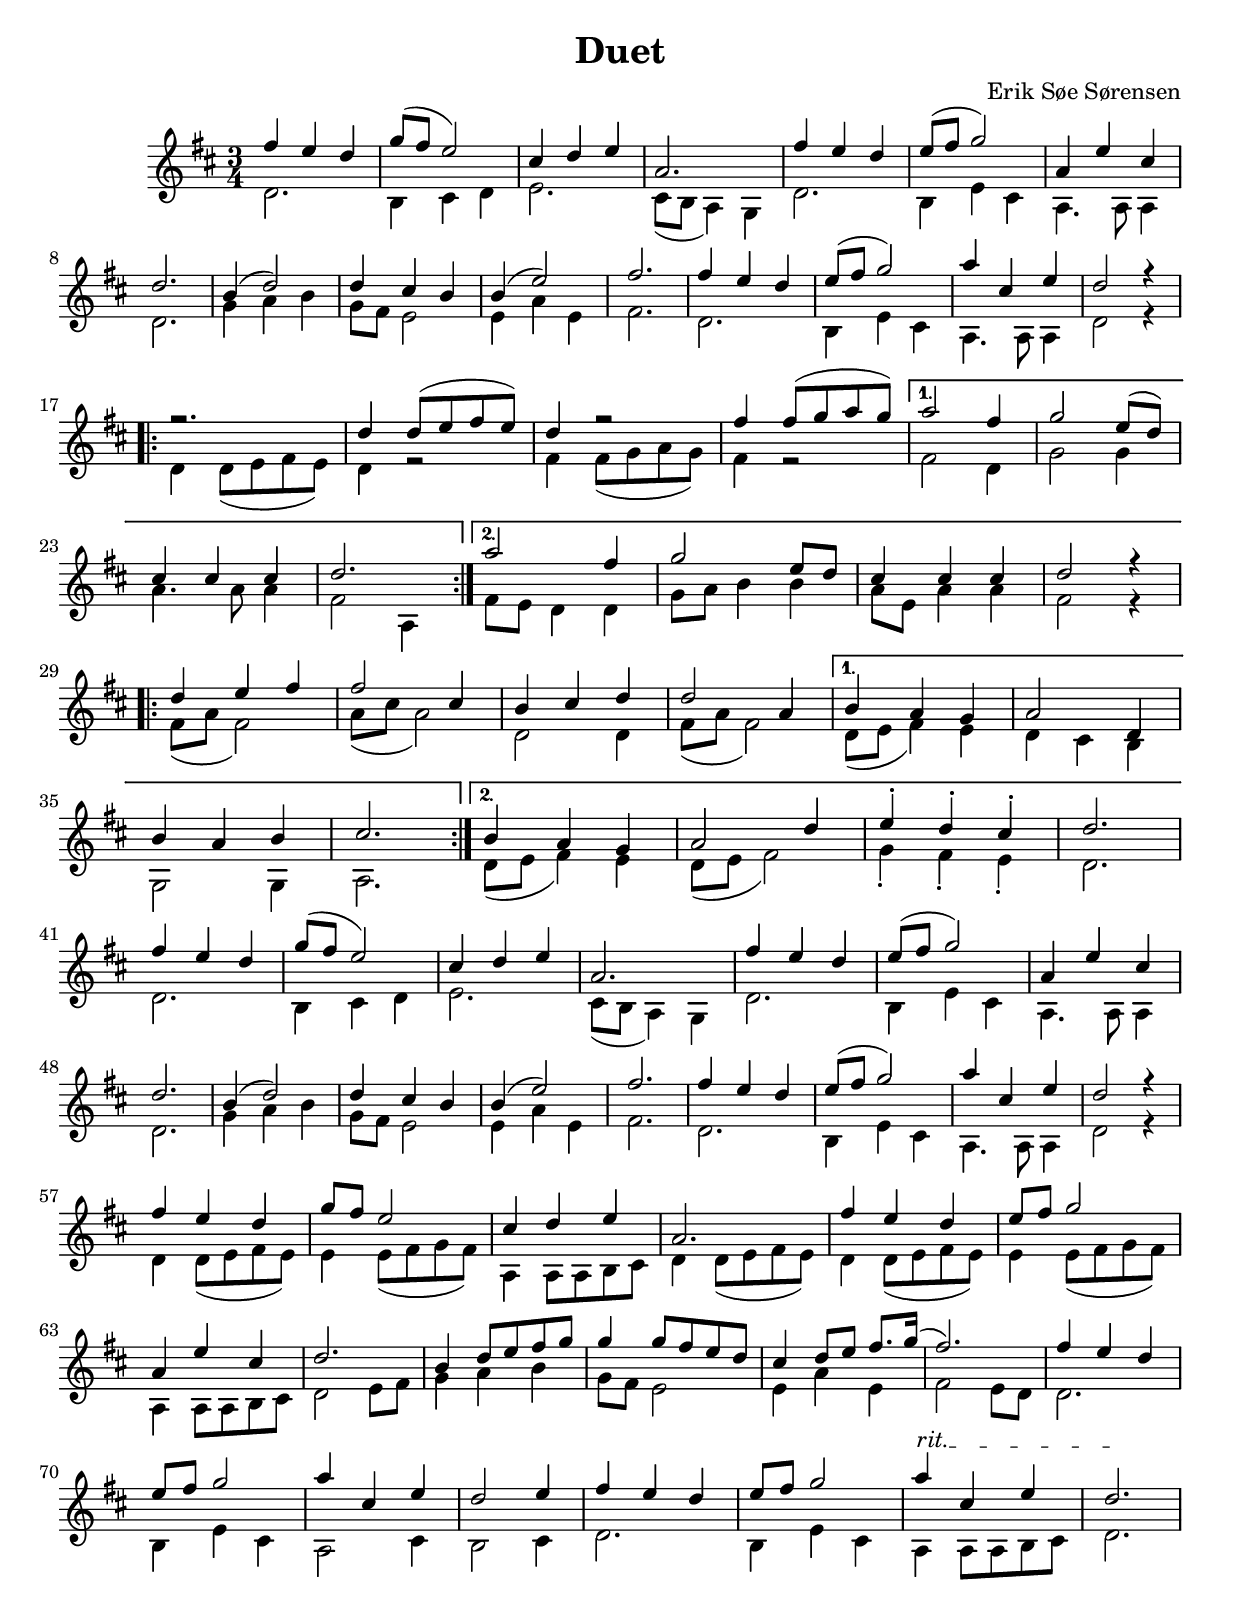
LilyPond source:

				% Komponeret 26/10-19
				% Erik Søe Sørensen

%% Mål: Duet, 2 violiner, 3/4 takt.
%\include "event-listener.ly"

\version "2.18.2"
\header {
  title = "Duet"
  composer = "Erik Søe Sørensen"
}

rit = { \override TextSpanner.bound-details.left.text = \markup { "rit." } }

PartOne = {
      %% "A"
      %% I ii V I
      <<
      	\context Voice = "Violin 1" \relative {|e'4 d c | f8( e d2)}
	\context Voice = "Violin 2" \relative {|c2. | a4 b c }
      >>
      <<
	\context Voice = "Violin 1" \relative {|b4 c d | g,2.}
	\context Voice = "Violin 2" \relative {|d2. | b8( a g4) f  }
      >>
      %% I ii V I
      <<
      	\context Voice = "Violin 1" \relative {|e'4 d c | d8( e f2)}
	\context Voice = "Violin 2" \relative {|c2. | a4 d b }
      >>
      <<
	\context Voice = "Violin 1" \relative {|g4 d' b | c2. }
	\context Voice = "Violin 2" \relative {|g,4. g8 g4 | c2. }
      >>

      %% "B"
      %% IV IV V vi(?)
      <<
      	\context Voice = "Violin 1" \relative {|a4( c2) | c4 b a}
      	\context Voice = "Violin 2" \relative {|f4 g a | f8 e d2}
      >>
      <<
       	\context Voice = "Violin 1" \relative {|a4( d2) | e2.}
       	\context Voice = "Violin 2" \relative {|d4 g d | e2.}
       >>

      %% "A"
      %% I ii V I
      <<
	\context Voice = "Violin 1" \relative {|e'4 d c | d8( e f2)}
	\context Voice = "Violin 2" \relative {|c2. | a4 d b }
      >>
      <<
	\context Voice = "Violin 1" \relative {|g'4 b, d | c2 r4 }
	\context Voice = "Violin 2" \relative {|g,4. g8 g4 | c2 r4 }
      >>
    }

PartTwo = {
  \repeat volta 2 {
      %% "C", rep.1
      %% I I I I
      <<
	\context Voice = "Violin 1" \relative {|r2. | c'4 c8( d e d)}
	\context Voice = "Violin 2" \relative {|c4 c8( d e d) | c4 r2 |}
      >>
      <<
	\context Voice = "Violin 1" \relative {|c'4 r2 | e4 e8( f g f) }
	\context Voice = "Violin 2" \relative {|e4 e8( f g f) | e4 r2}
      >>
    } \alternative {
      {%% I IV V I
      <<
	\context Voice = "Violin 1" \relative {|g'2 e4 | f2 d8( c8)}
	\context Voice = "Violin 2" \relative {|e2  c4 | f2 f4|}
      >>
      <<
	\context Voice = "Violin 1" \relative {|b4 b b | c2.}  % Staccatto here?
	\context Voice = "Violin 2" \relative {|g4. g8 g4 | e2 g,4}
      >>}

      {%% I IV V I
     <<
     	\context Voice = "Violin 1" \relative {|g'2 e4 | f2 d8 c8}
     	\context Voice = "Violin 2" \relative {|e8 d8 c4 c4 | f8 g8 a4 a4|}
     >>
     <<
     	\context Voice = "Violin 1" \relative {|b4 b b | c2 r4}
     	\context Voice = "Violin 2" \relative {|g8 d8 g4 g4 | e2 r4}
     >>}
      % <<
      % 	%\context Voice = "Violin 1" \relative {|g'4 g8 g8 f8 e8 | f4 f8 f d c}
      % 	\context Voice = "Violin 1" \relative {|g'4 g8 f8 e4 | f4 f8 d c4}
      % 	%\context Voice = "Violin 2" \relative {|c2 d8 e8| f2 f8 f8|}
      % 	\context Voice = "Violin 2" \relative {|c4. d8 c4| f2 f4|}
      % >>
      % <<
      % 	\context Voice = "Violin 1" \relative {|b4 b8 b8 b4 | c2.}
      % 	\context Voice = "Violin 2" \relative {|g4. d8 g4 | e2.}
      % >>}
      }
    }

PartThree = {
  \repeat volta 2 {
      %% "D"
      %% I ii vi I
      <<
	\context Voice = "Violin 1" \relative {|c'4 d e | e2 b4| a4 b c | c2 g4|}
	\context Voice = "Violin 2" \relative {|e8( g e2) | g8( b g2) | c,2 c4 | e8( g e2)|}
      >>
      } \alternative {
      %% vi I IV V
      <<
	\context Voice = "Violin 1" \relative {|a4 g f| g2 c,4 | a'4 g a | b2.}
	\context Voice = "Violin 2" \relative {|c8( d e4) d4 | c4 b a |f2 f4|g2.}
      >>

      %% I ii vi I
      % <<
      % 	\context Voice = "Violin 1" \relative {|c'4 d e | e2 b4| a4 b c | c2 g4|}
      % 	\context Voice = "Violin 2" \relative {|e8 g e2 | g8 b g2 | c,8 e c2 | e8 g e2|}
      % >>
      %% vi I IV V
      <<
	\context Voice = "Violin 1" \relative {|a4 g f| g2 c4| d4\staccato c\staccato b\staccato| c2.}
	\context Voice = "Violin 2" \relative {|c8( d e4) d4 | c8( d8 e2)|f4\staccato e\staccato d\staccato | c2. }
      >>
      }
    }

PartFourSynthesis = {
      %% "A"+"D" synthesis
      %% I I I I
      <<
     	\context Voice = "Violin 1" \relative {|e'4 d c|f8 e d2}
     	\context Voice = "Violin 2" \relative {|c4 c8( d e d) | d4 d8( e f e) |}
      >>
      <<
     	\context Voice = "Violin 1" \relative {|b4 c d | g,2.}
     	\context Voice = "Violin 2" \relative {|g,4 g8 g a b | c4 c8( d e d) |}
      >>
      %% I ii V I
      <<
      	\context Voice = "Violin 1" \relative {|e'4 d c | d8 e f2}
     	\context Voice = "Violin 2" \relative {|c4 c8( d e d) | d4 d8( e f e) |}
      >>
      <<
      	\context Voice = "Violin 1" \relative {|g4 d' b | c2. }
     	\context Voice = "Violin 2" \relative {|g,4 g8 g a b | c2 d8 e |}
      >>

      %% IV IV V vi(?)
      <<
      	\context Voice = "Violin 1" \relative {|a4 c8 d e f | f4 f8 e d c}
      	\context Voice = "Violin 2" \relative {|f4 g a | f8 e d2}
      >>
      <<
       	\context Voice = "Violin 1" \relative {|b4 c8 d e8. f16( | e2.)}
       	\context Voice = "Violin 2" \relative {|d4 g d | e2 d8 c}
       >>

      %% I ii V ii
      <<
      	\context Voice = "Violin 1" \relative {|e'4 d c | d8 e f2}
      	\context Voice = "Violin 2" \relative {|c2. | a4 d b }
      >>
      <<
      	\context Voice = "Violin 1" \relative {|g'4 b, d | c2 d4 }
      	\context Voice = "Violin 2" \relative {|g,2 b4 | a2 b4} % D.C
      >>
      %% Repetition, with PAC:
      %% I ii V I
      <<
      	\context Voice = "Violin 1" \relative {|e'4 d c | d8 e f2}
      	\context Voice = "Violin 2" \relative {|c2. | a4 d b }
      >>
      <<
      	\context Voice = "Violin 1" \relative {|g'4 b, d | c2.}
%      	\context Voice = "Violin 2" \relative {|g,2 b4 | c2.} % Replaced with decoration
      	\context Voice = "Violin 2" \relative {\rit
					       |g,4\startTextSpan g8 g a b | c2.\stopTextSpan |}
      >>
  }
musik = \transpose c d' {
    \time 3/4
    \key c \major
    {
      <<
	%% Create voices:
	\context Voice = "Violin 1" {\voiceOne}
	\context Voice = "Violin 2" {\voiceTwo}
      >>

      \PartOne
      \break
      \PartTwo
      \break
      \PartThree
      \break
      \PartOne
      \break
      \PartFourSynthesis

}
  }
\score {
  \musik
  \layout { }
  }
%showLastLength = R1*48
\score {
  \new Staff \with {midiInstrument = #"violin"} {
    \unfoldRepeats \musik
  }
  \midi {
    midiInstrument = violin
    \tempo 4 = 120
  }
}
